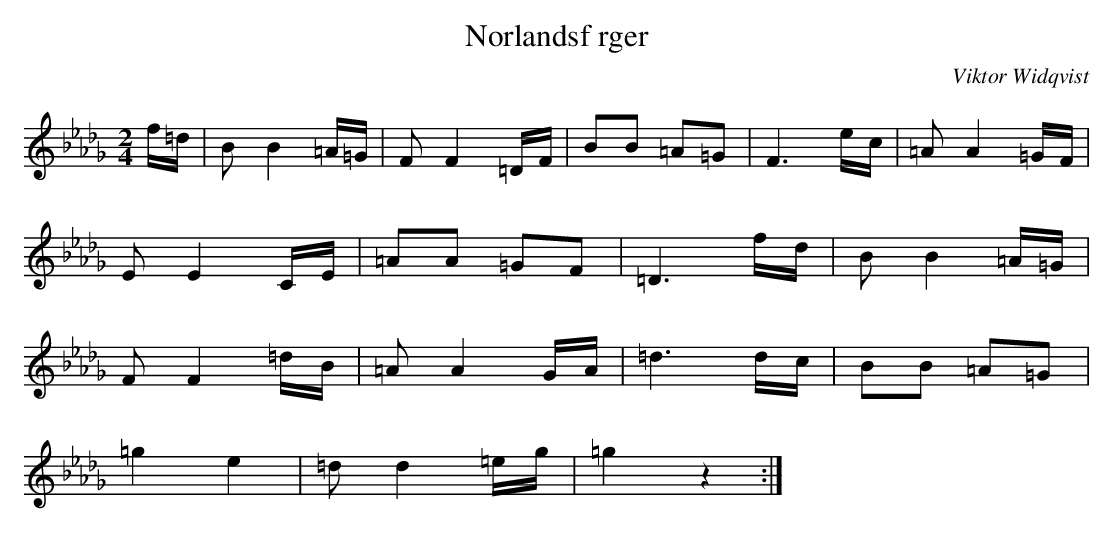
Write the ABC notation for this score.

X:1
T:Norlandsf rger
M:2/4
C:Viktor Widqvist
L:1/8
K:Bbm
f/=d/ | BB2=A/=G/ | FF2=D/F/ | BB =A=G | F3e/c/ | =AA2=G/F/ |
EE2C/E/ | =AA =GF | =D3f/d/ | BB2=A/=G/ |
FF2=d/B/ | =AA2G/A/ | =d3d/c/ | BB =A=G |
=g2 e2 | =dd2=e/g/ | =g2z2 :|
